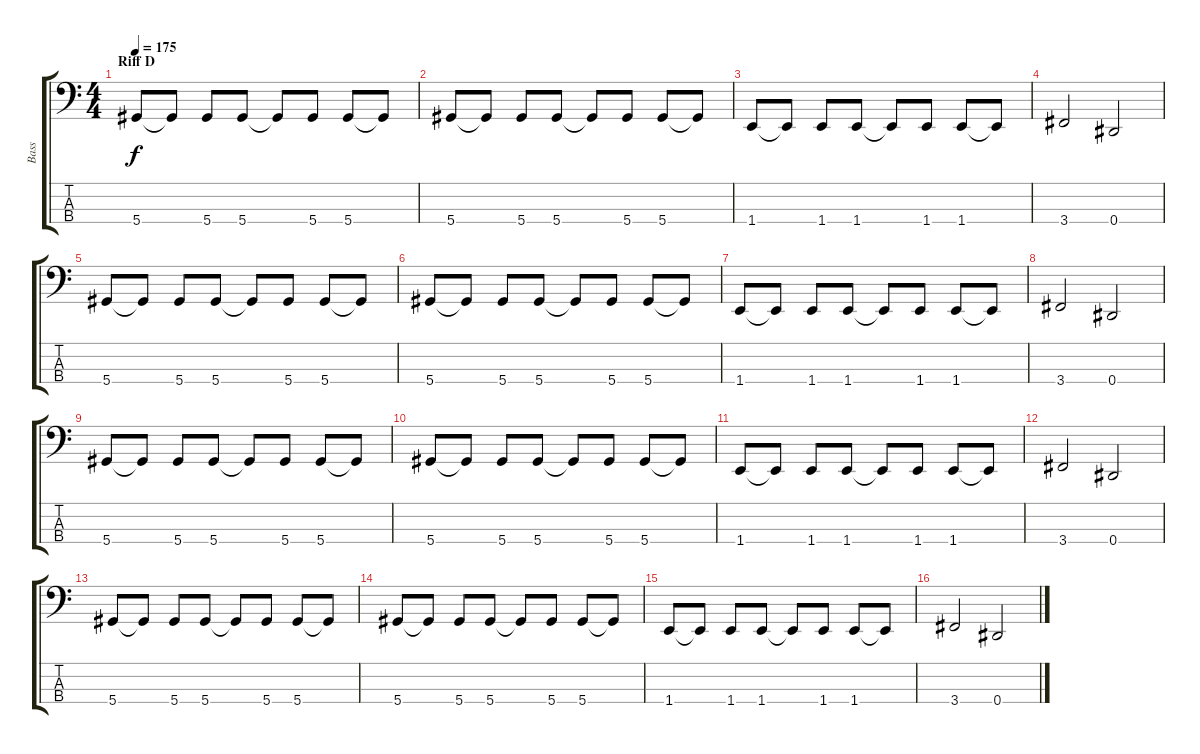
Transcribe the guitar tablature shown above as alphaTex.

\track ("Bass" "Bass") {instrument electricbassfinger}
\staff {score tabs}
\tuning (Gb2 Db2 Ab1 Eb1) {hide}
\ts (4 4)
\section ("" "Riff D")
\tempo 175
\clef f4
\ks c
5.4.8{dy f} 5.4{t}.8 5.4.8 5.4.8 5.4{t}.8 5.4.8 5.4.8 5.4{t}.8 |
5.4.8 5.4{t}.8 5.4.8 5.4.8 5.4{t}.8 5.4.8 5.4.8 5.4{t}.8 |
1.4.8 1.4{t}.8 1.4.8 1.4.8 1.4{t}.8 1.4.8 1.4.8 1.4{t}.8 |
3.4.2 0.4.2 |
5.4.8 5.4{t}.8 5.4.8 5.4.8 5.4{t}.8 5.4.8 5.4.8 5.4{t}.8 |
5.4.8 5.4{t}.8 5.4.8 5.4.8 5.4{t}.8 5.4.8 5.4.8 5.4{t}.8 |
1.4.8 1.4{t}.8 1.4.8 1.4.8 1.4{t}.8 1.4.8 1.4.8 1.4{t}.8 |
3.4.2 0.4.2 |
5.4.8 5.4{t}.8 5.4.8 5.4.8 5.4{t}.8 5.4.8 5.4.8 5.4{t}.8 |
5.4.8 5.4{t}.8 5.4.8 5.4.8 5.4{t}.8 5.4.8 5.4.8 5.4{t}.8 |
1.4.8 1.4{t}.8 1.4.8 1.4.8 1.4{t}.8 1.4.8 1.4.8 1.4{t}.8 |
3.4.2 0.4.2 |
5.4.8 5.4{t}.8 5.4.8 5.4.8 5.4{t}.8 5.4.8 5.4.8 5.4{t}.8 |
5.4.8 5.4{t}.8 5.4.8 5.4.8 5.4{t}.8 5.4.8 5.4.8 5.4{t}.8 |
1.4.8 1.4{t}.8 1.4.8 1.4.8 1.4{t}.8 1.4.8 1.4.8 1.4{t}.8 |
3.4.2 0.4.2
